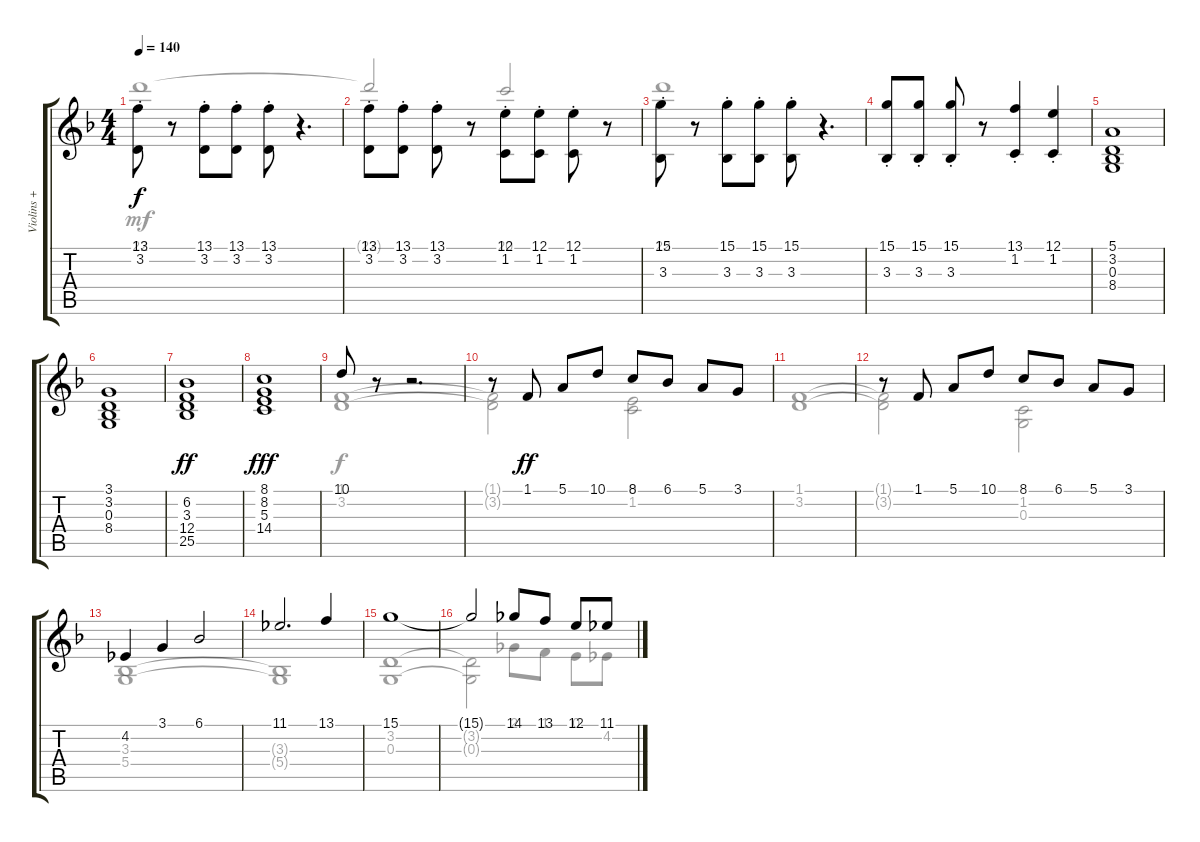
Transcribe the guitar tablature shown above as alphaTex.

\track ("Violins + Violas" "Violins + ") {instrument stringensemble1}
\staff {score tabs}
\tuning (E4 B3 G3 D3 A2 E2) {hide}
\voice
\ts (4 4)
\tempo 140
\clef g2
\ks dminor
(13.1{st} 3.2{st}).8{dy f beam Down} r.8 (13.1{st} 3.2{st}).8{beam Down} (13.1{st} 3.2{st}).8{beam Down} (13.1{st} 3.2{st}).8{beam Down} r.4{d} |
(13.1{st} 3.2{st}).8{beam Down} (13.1{st} 3.2{st}).8{beam Down} (13.1{st} 3.2{st}).8{beam Down} r.8 (12.1{st} 1.2{st}).8{beam Down} (12.1{st} 1.2{st}).8{beam Down} (12.1{st} 1.2{st}).8{beam Down} r.8 |
(15.1{st} 3.3{st}).8{beam Down} r.8 (15.1{st} 3.3{st}).8{beam Down} (15.1{st} 3.3{st}).8{beam Down} (15.1{st} 3.3{st}).8{beam Down} r.4{d} |
(15.1{st} 3.3{st}).8 (15.1{st} 3.3{st}).8 (15.1{st} 3.3{st}).8 r.8 (13.1{st} 1.2).4 (12.1{st} 1.2{st}).4 |
(5.1 3.2 0.3 8.4).1 |
(3.1 3.2 0.3 8.4).1 |
(6.2 3.3 12.4 25.5).1{dy ff} |
(8.1 8.2 5.3 14.4).1{dy fff} |
10.1.8 r.8 r.2{d} |
r.8 1.1.8{dy ff} 5.1.8 10.1.8 8.1.8 6.1.8 5.1.8 3.1.8 |
|
r.8 1.1.8 5.1.8 10.1.8 8.1.8 6.1.8 5.1.8 3.1.8 |
4.2.4 3.1.4 6.1.2 |
11.1.2{d} 13.1.4 |
15.1.1 |
15.1{t}.2 14.1.8 13.1.8 12.1.8 11.1.8
\voice
\clef g2
\ottava regular
\simile none
\ks dminor
22.1.1{dy mf} |
22.1{t}.2{beam Up} 20.1.2{beam Up} |
22.1.1 |
|
|
|
|
|
(1.1 3.2).1{dy f} |
(1.1{t} 3.2{t}).2 (0.1 1.2).2 |
(1.1 3.2).1 |
(1.1{t} 3.2{t}).2 (1.2 0.3).2 |
(3.3 5.4).1 |
(3.3{t} 5.4{t}).1 |
(3.2 0.3).1 |
(3.2{t} 0.3{t}).2 2.1.8 1.1.8 0.1.8 4.2.8
